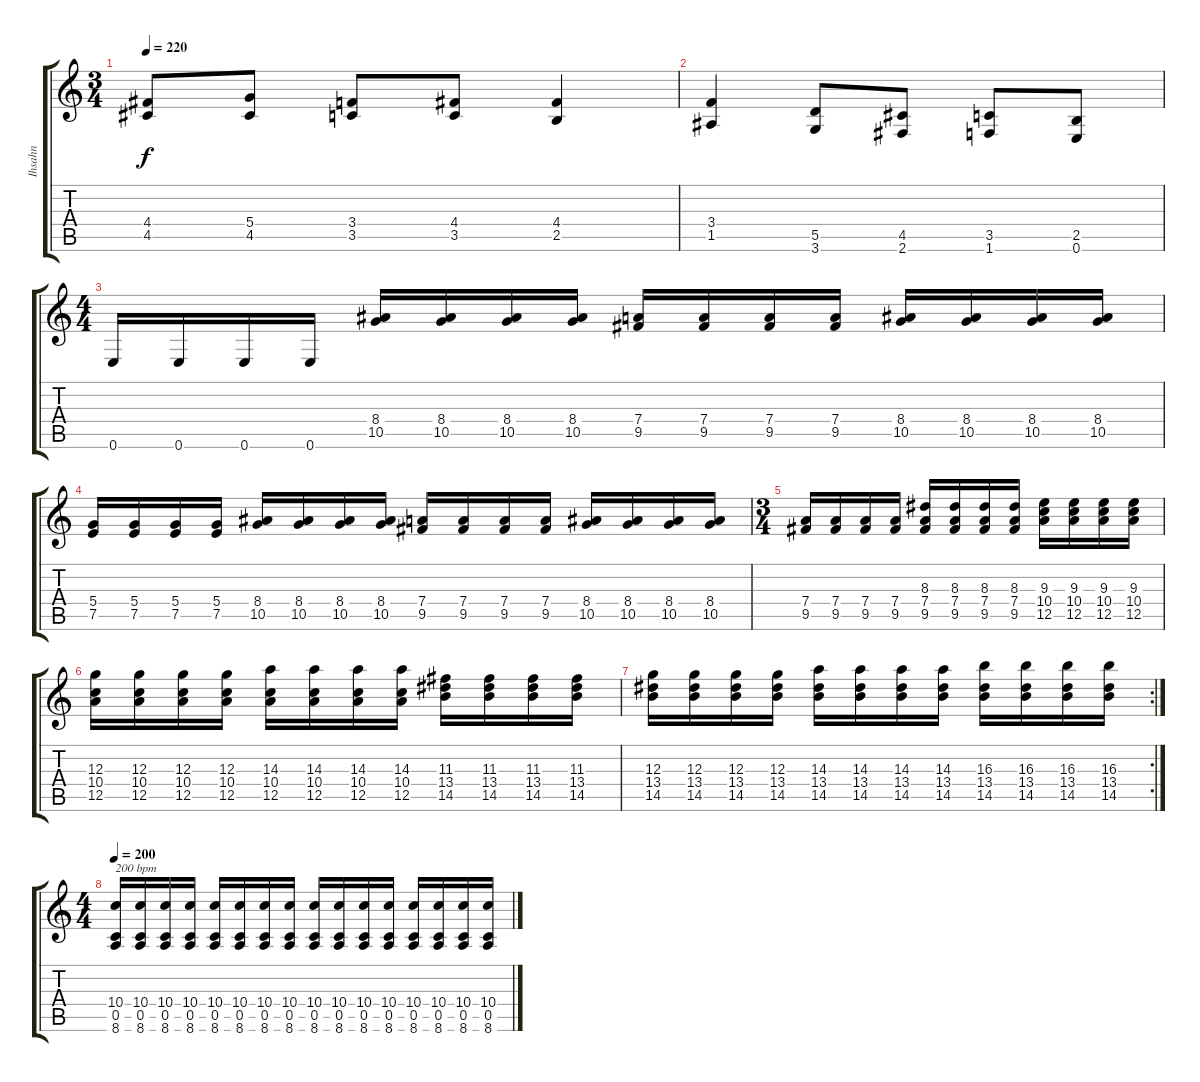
\track ("Ihsahn" "Ihsahn") {instrument distortionguitar}
\staff {score tabs}
\tuning (E4 B3 G3 D3 A2 E2) {hide}
\ts (3 4)
\tempo 220
\clef g2
\ks c
(4.4 4.5).8{dy f} (5.4 4.5).8 (3.4 3.5).8 (4.4 3.5).8 (4.4 2.5).4 |
(3.4 1.5).4 (5.5 3.6).8 (4.5 2.6).8 (3.5 1.6).8 (2.5 0.6).8 |
\ts (4 4)
0.6.16 0.6.16 0.6.16 0.6.16 (8.4 10.5).16 (8.4 10.5).16 (8.4 10.5).16 (8.4 10.5).16 (7.4 9.5).16 (7.4 9.5).16 (7.4 9.5).16 (7.4 9.5).16 (8.4 10.5).16 (8.4 10.5).16 (8.4 10.5).16 (8.4 10.5).16 |
(5.4 7.5).16 (5.4 7.5).16 (5.4 7.5).16 (5.4 7.5).16 (8.4 10.5).16 (8.4 10.5).16 (8.4 10.5).16 (8.4 10.5).16 (7.4 9.5).16 (7.4 9.5).16 (7.4 9.5).16 (7.4 9.5).16 (8.4 10.5).16 (8.4 10.5).16 (8.4 10.5).16 (8.4 10.5).16 |
\ts (3 4)
(7.4 9.5).16 (7.4 9.5).16 (7.4 9.5).16 (7.4 9.5).16 (8.3 7.4 9.5).16 (8.3 7.4 9.5).16 (8.3 7.4 9.5).16 (8.3 7.4 9.5).16 (9.3 10.4 12.5).16 (9.3 10.4 12.5).16 (9.3 10.4 12.5).16 (9.3 10.4 12.5).16 |
(12.3 10.4 12.5).16 (12.3 10.4 12.5).16 (12.3 10.4 12.5).16 (12.3 10.4 12.5).16 (14.3 10.4 12.5).16 (14.3 10.4 12.5).16 (14.3 10.4 12.5).16 (14.3 10.4 12.5).16 (11.3 13.4 14.5).16 (11.3 13.4 14.5).16 (11.3 13.4 14.5).16 (11.3 13.4 14.5).16 |
\rc 2
(12.3 13.4 14.5).16 (12.3 13.4 14.5).16 (12.3 13.4 14.5).16 (12.3 13.4 14.5).16 (14.3 13.4 14.5).16 (14.3 13.4 14.5).16 (14.3 13.4 14.5).16 (14.3 13.4 14.5).16 (16.3 13.4 14.5).16 (16.3 13.4 14.5).16 (16.3 13.4 14.5).16 (16.3 13.4 14.5).16 |
\ts (4 4)
\tempo 200
(10.4 0.5 8.6).16{txt "200 bpm"} (10.4 0.5 8.6).16 (10.4 0.5 8.6).16 (10.4 0.5 8.6).16 (10.4 0.5 8.6).16 (10.4 0.5 8.6).16 (10.4 0.5 8.6).16 (10.4 0.5 8.6).16 (10.4 0.5 8.6).16 (10.4 0.5 8.6).16 (10.4 0.5 8.6).16 (10.4 0.5 8.6).16 (10.4 0.5 8.6).16 (10.4 0.5 8.6).16 (10.4 0.5 8.6).16 (10.4 0.5 8.6).16
